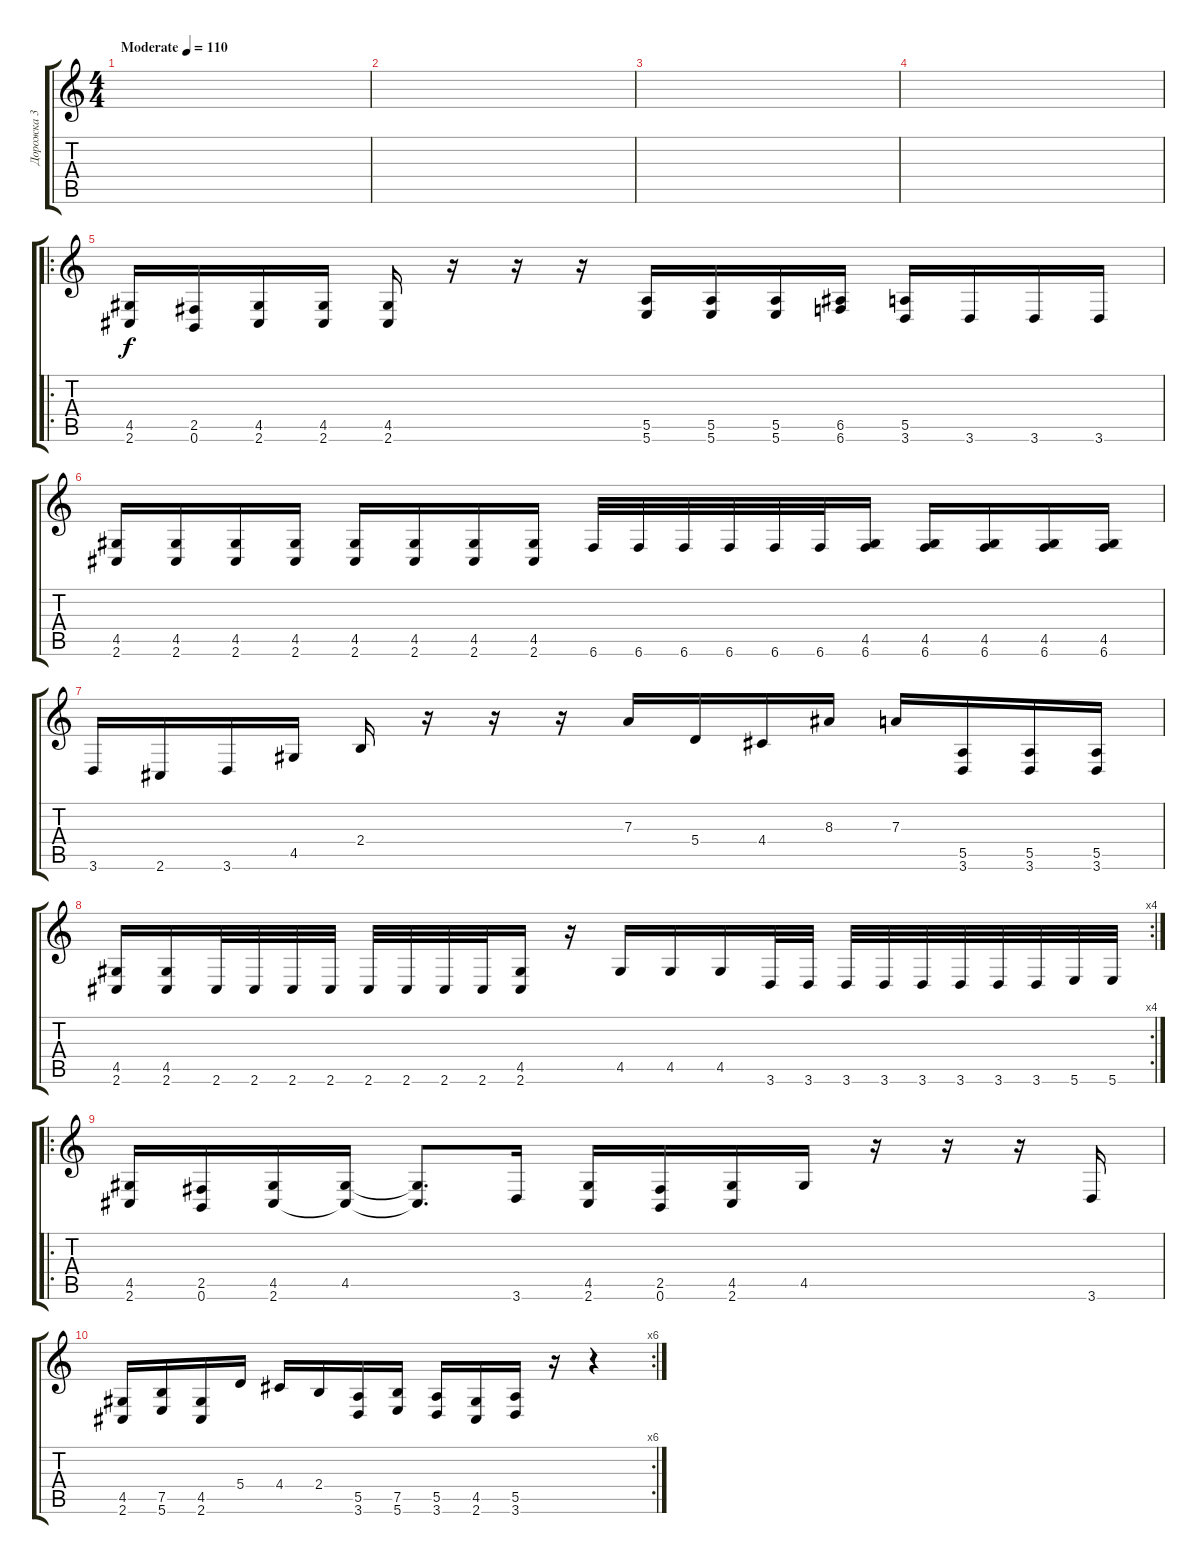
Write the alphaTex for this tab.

\track ("Дорожка 3" "Дорожка 3") {instrument distortionguitar}
\staff {score tabs}
\tuning (B3 Gb3 D3 A2 E2 B1) {hide}
\ts (4 4)
\tempo (110 "Moderate")
\clef g2
\ks c
|
|
|
|
\ro
(4.5 2.6).16 (2.5 0.6).16 (4.5 2.6).16 (4.5 2.6).16 (4.5 2.6).16 r.16 r.16 r.16 (5.5 5.6).16 (5.5 5.6).16 (5.5 5.6).16 (6.5 6.6).16 (5.5 3.6).16 3.6.16 3.6.16 3.6.16 |
(4.5 2.6).16 (4.5 2.6).16 (4.5 2.6).16 (4.5 2.6).16 (4.5 2.6).16 (4.5 2.6).16 (4.5 2.6).16 (4.5 2.6).16 6.6.32 6.6.32 6.6.32 6.6.32 6.6.32 6.6.32 (4.5 6.6).16 (4.5 6.6).16 (4.5 6.6).16 (4.5 6.6).16 (4.5 6.6).16 |
3.6.16 2.6.16 3.6.16 4.5.16 2.4.16 r.16 r.16 r.16 7.3.16 5.4.16 4.4.16 8.3.16 7.3.16 (5.5 3.6).16 (5.5 3.6).16 (5.5 3.6).16 |
\rc 4
(4.5 2.6).16 (4.5 2.6).16 2.6.32 2.6.32 2.6.32 2.6.32 2.6.32 2.6.32 2.6.32 2.6.32 (4.5 2.6).16 r.16 4.5.16 4.5.16 4.5.16 3.6.32 3.6.32 3.6.32 3.6.32 3.6.32 3.6.32 3.6.32 3.6.32 5.6.32 5.6.32 |
\ro
(4.5 2.6).16 (2.5 0.6).16 (4.5 2.6).16 (4.5 2.6{t}).16 (4.5{t} 2.6{t}).8{d} 3.6.16 (4.5 2.6).16 (2.5 0.6).16 (4.5 2.6).16 4.5.16 r.16 r.16 r.16 3.6.16 |
\rc 6
(4.5 2.6).16 (7.5 5.6).16 (4.5 2.6).16 5.4.16 4.4.16 2.4.16 (5.5 3.6).16 (7.5 5.6).16 (5.5 3.6).16 (4.5 2.6).16 (5.5 3.6).16 r.16 r.4
